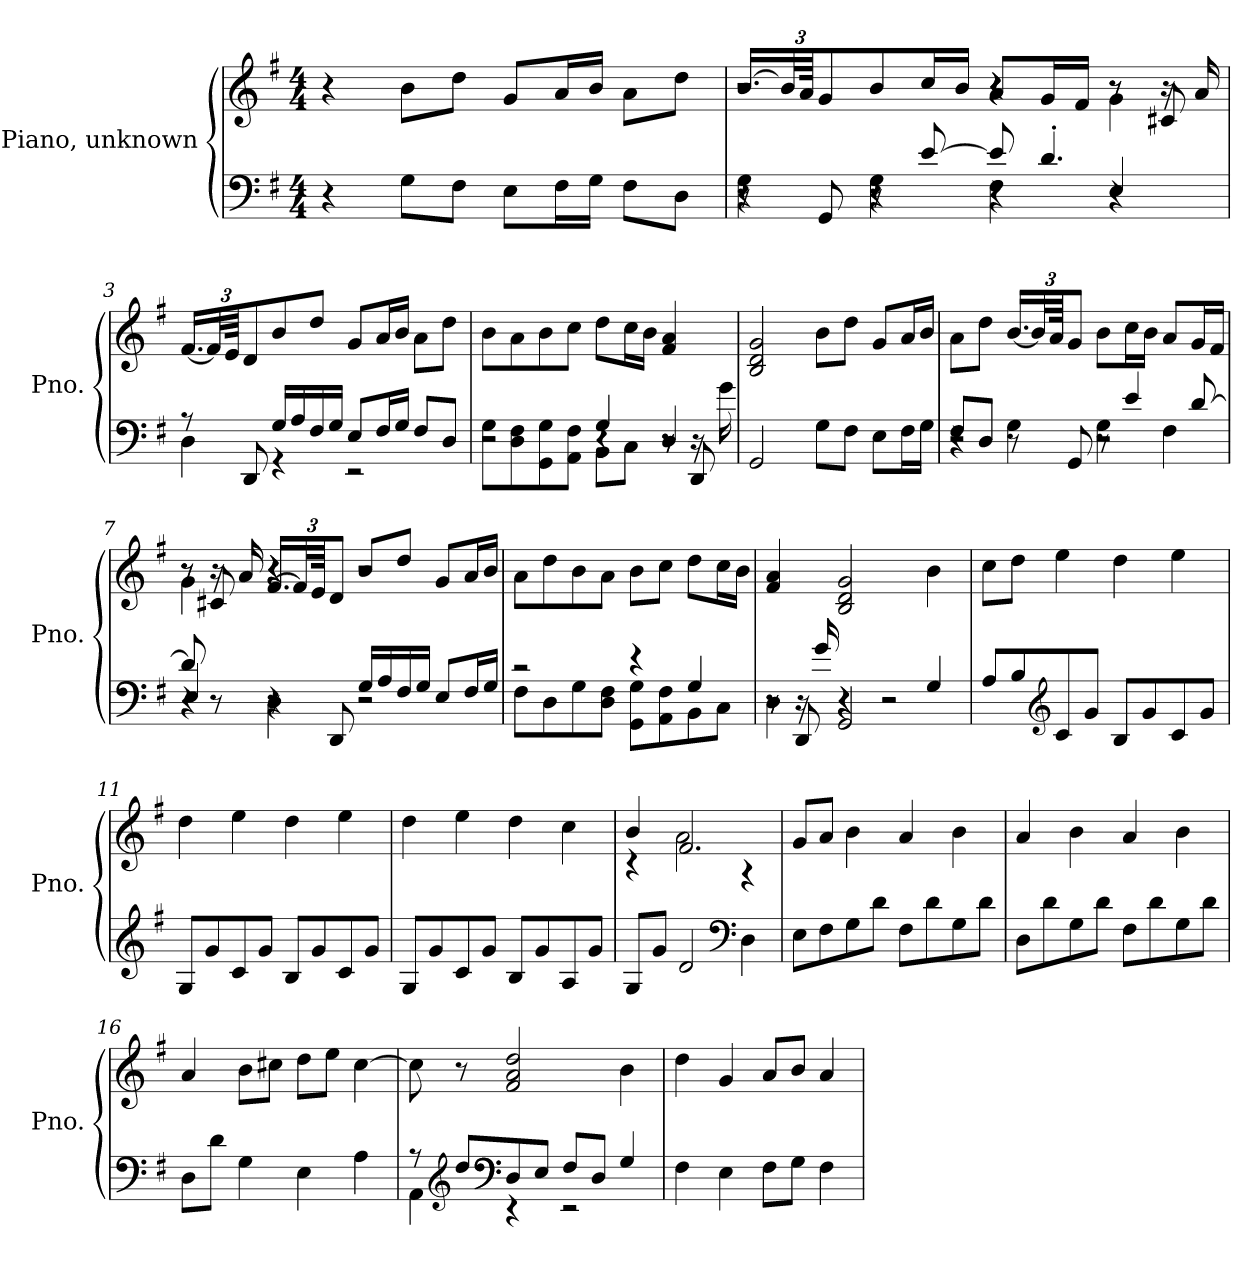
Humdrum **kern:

**kern	**kern
*part1	*part1
*staff2	*staff1
*I"Piano, unknown	*
*I'Pno.	*
*clefF4	*clefG2
*k[f#]	*k[f#]
*M4/4	*M4/4
*MM120	*MM120
=1	=1
4r	4r
8G\L	8b\L
8F#\J	8dd\J
8E\L	8g/L
16F#\L	16a/L
16G\JJ	16b/JJ
8F#\L	8a\L
8D\J	8dd\J
=2	=2
*^	*^
*	*^	*	*^
4r	4G\	8r	[16.b/LL	2r	2r
*	*	*	*Xbrackettup	*	*
.	.	.	48b/L]	.	.
.	.	.	96a/JJK	.	.
.	.	8GG/	8g/	.	.
8r	4G\	4r	8b/	.	.
[8e/	.	.	16cc/L	.	.
.	.	.	16b/JJ	.	.
8e/]	4F#\	4r	8a/L	4r	4r
4.d'/	.	.	16g/L	.	.
.	.	.	16f#/JJ	.	.
.	4r	4E/	8r	4g\	8r
.	.	.	16r	.	8c#X/
.	.	.	16a/	.	.
*	*v	*v	*	*	*
*	*	*v	*v	*v
=3	=3	=3
8r	4D\	[16.f#/LL
.	.	48f#/L]
.	.	96e/JJK
8DD/	.	8d/
16G/LL	4r	8b/
16A/	.	.
16F#/	.	8dd/J
16G/JJ	.	.
8E/L	2r	8g/L
16F#/L	.	16a/L
16G/JJ	.	16b/JJ
8F#/L	.	8a\L
8D/J	.	8dd\J
!!LO:LB:g=z
=4	=4	=4
*	*^	*
2r	8G\L	2r	8b\L
.	8D\ 8F#\	.	8a\
.	8GG\ 8G\	.	8b\
.	8AA\ 8F#\J	.	8cc\J
4G/	8BB\L	4r	8dd\L
.	8C\J	.	16cc\L
.	.	.	16b\JJ
4D/	8r	8r	4f#/ 4a/
.	16r	8DD/	.
.	16g\	.	.
*v	*v	*v	*
=5	=5
2GG/	2B/ 2d/ 2g/
8G\L	8b\L
8F#\J	8dd\J
8E\L	8g/L
16F#\L	16a/L
16G\JJ	16b/JJ
=6	=6
*^	*
*	*^	*
2r	4r	8F#/L	8a\L
.	.	8D/J	8dd\J
.	4G\	8r	[16.b/LL
.	.	.	48b/L]
.	.	.	96a/JJK
.	.	8GG/	8g/J
8r	4G\	2r	8b\L
4e/	.	.	16cc\L
.	.	.	16b\JJ
.	4F#\	.	8a/L
[8d/	.	.	16g/L
.	.	.	16f#/JJ
!!LO:LB:g=z
=7	=7	=7	=7
*	*	*	*^
*	*	*	*	*^
8d/]	4r	4E/	8r	4g\	8r
8r	.	.	16r	.	8c#X/
.	.	.	16a/	.	.
4r	4D\	8r	[16.f#/LL	4r	4r
.	.	.	48f#/L]	.	.
.	.	.	96e/JJK	.	.
.	.	8DD/	8d/J	.	.
2r	2r	16G/LL	8b/L	2r	2r
.	.	16A/	.	.	.
.	.	16F#/	8dd/J	.	.
.	.	16G/JJ	.	.	.
.	.	8E/L	8g/L	.	.
.	.	16F#/L	16a/L	.	.
.	.	16G/JJ	16b/JJ	.	.
*	*v	*v	*	*	*
*	*	*v	*v	*v
=8	=8	=8
2r	8F#\L	8a\L
.	8D\	8dd\
.	8G\	8b\
.	8D\ 8F#\J	8a\J
4r	8GG\ 8G\L	8b\L
.	8AA\ 8F#\	8cc\J
4G/	8BB\	8dd\L
.	8C\J	16cc\L
.	.	16b\JJ
=9	=9	=9
*	*^	*
8r	4D\	8r	4f#/ 4a/
16r	.	8DD/	.
16g/	.	.	.
2GG/	4r	4r	2B/ 2d/ 2g/
.	2r	2r	.
4G/	.	.	4b\
*v	*v	*v	*
=10	=10
8A/L	8cc\L
8B/	8dd\J
*clefG2	*
8c/	4ee\
8g/J	.
8B/L	4dd\
8g/	.
8c/	4ee\
8g/J	.
!!LO:LB:g=z
=11	=11
8G/L	4dd\
8g/	.
8c/	4ee\
8g/J	.
8B/L	4dd\
8g/	.
8c/	4ee\
8g/J	.
=12	=12
8G/L	4dd\
8g/	.
8c/	4ee\
8g/J	.
8B/L	4dd\
8g/	.
8A/	4cc\
8g/J	.
=13	=13
*	*^
8G/L	4b/	4r
8g/J	.	.
2d/	2.f#/	2a\
*clefF4	*	*
4D\	.	4r
*	*v	*v
=14	=14
8E\L	8g/L
8F#\	8a/J
8G\	4b\
8d\J	.
8F#\L	4a/
8d\	.
8G\	4b\
8d\J	.
=15	=15
8D\L	4a/
8d\	.
8G\	4b\
8d\J	.
8F#\L	4a/
8d\	.
8G\	4b\
8d\J	.
!!LO:LB:g=z
=16	=16
8D\L	4a/
8d\J	.
4G\	8b\L
.	8cc#X\J
4E\	8dd\L
.	8ee\J
4A\	[4cc#\
=17	=17
*^	*
8r	4AA\	8cc#\]
*clefG2	*	*
8dd/L	.	8r
*clefF4	*	*
8D/	4r	2f#/ 2a/ 2dd/
8E/J	.	.
8F#/L	2r	.
8D/J	.	.
4G/	.	4b\
*v	*v	*
=18	=18
4F#\	4dd\
4E\	4g/
8F#\L	8a/L
8G\J	8b/J
4F#\	4a/
=	=
*-	*-
